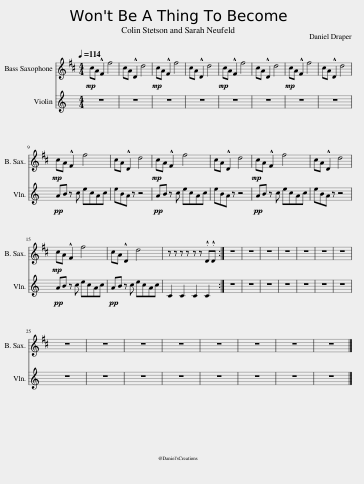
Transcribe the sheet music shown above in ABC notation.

X:1
%%score 1 2
L:1/8
Q:1/4=114
M:4/4
I:linebreak $
K:C
V:1 treble transpose=-26
V:2 treble
V:1
[K:D]!mp! cA !^!F2 f4 | cA !^!D2 d4 |!mp! cA !^!F2 f4 | cA !^!D2 d4 |!mp! cA !^!F2 f4 | %5
 cA !^!D2 d4 |!mp! cA !^!F2 f4 | cA !^!D2 d4 |$!mp! cA !^!F2 f4 | cA !^!D2 d4 | %10
!mp! cA !^!F2 f4 | cA !^!D2 d4 |!mp! cA !^!F2 f4 | cA !^!D2 d4 |$!mp! cA !^!F2 f4 | %15
 cA !^!D2 d4 | z z z z z z .D.D :| z8 | z8 | z8 | %20
 z8 | z8 | z8 | z8 |$ z8 | %25
 z8 | z8 | z8 | z8 | z8 | %30
 z8 | z8 |] %32
V:2
 z8 | z8 | z8 | z8 | z8 | %5
 z8 | z8 | z8 |$!pp! AB z c ecAc | eBA z z4 | %10
!pp! AB z c ecAc | eBA z z4 |!pp! AB z c ecAc | eBA z z4 |$!pp! AB z c ecAc | %15
!pp! AB z c ecAc | C2 C2 C2 C2 :| z8 | z8 | z8 | %20
 z8 | z8 | z8 | z8 |$ z8 | %25
 z8 | z8 | z8 | z8 | z8 | %30
 z8 | z8 |] %32
